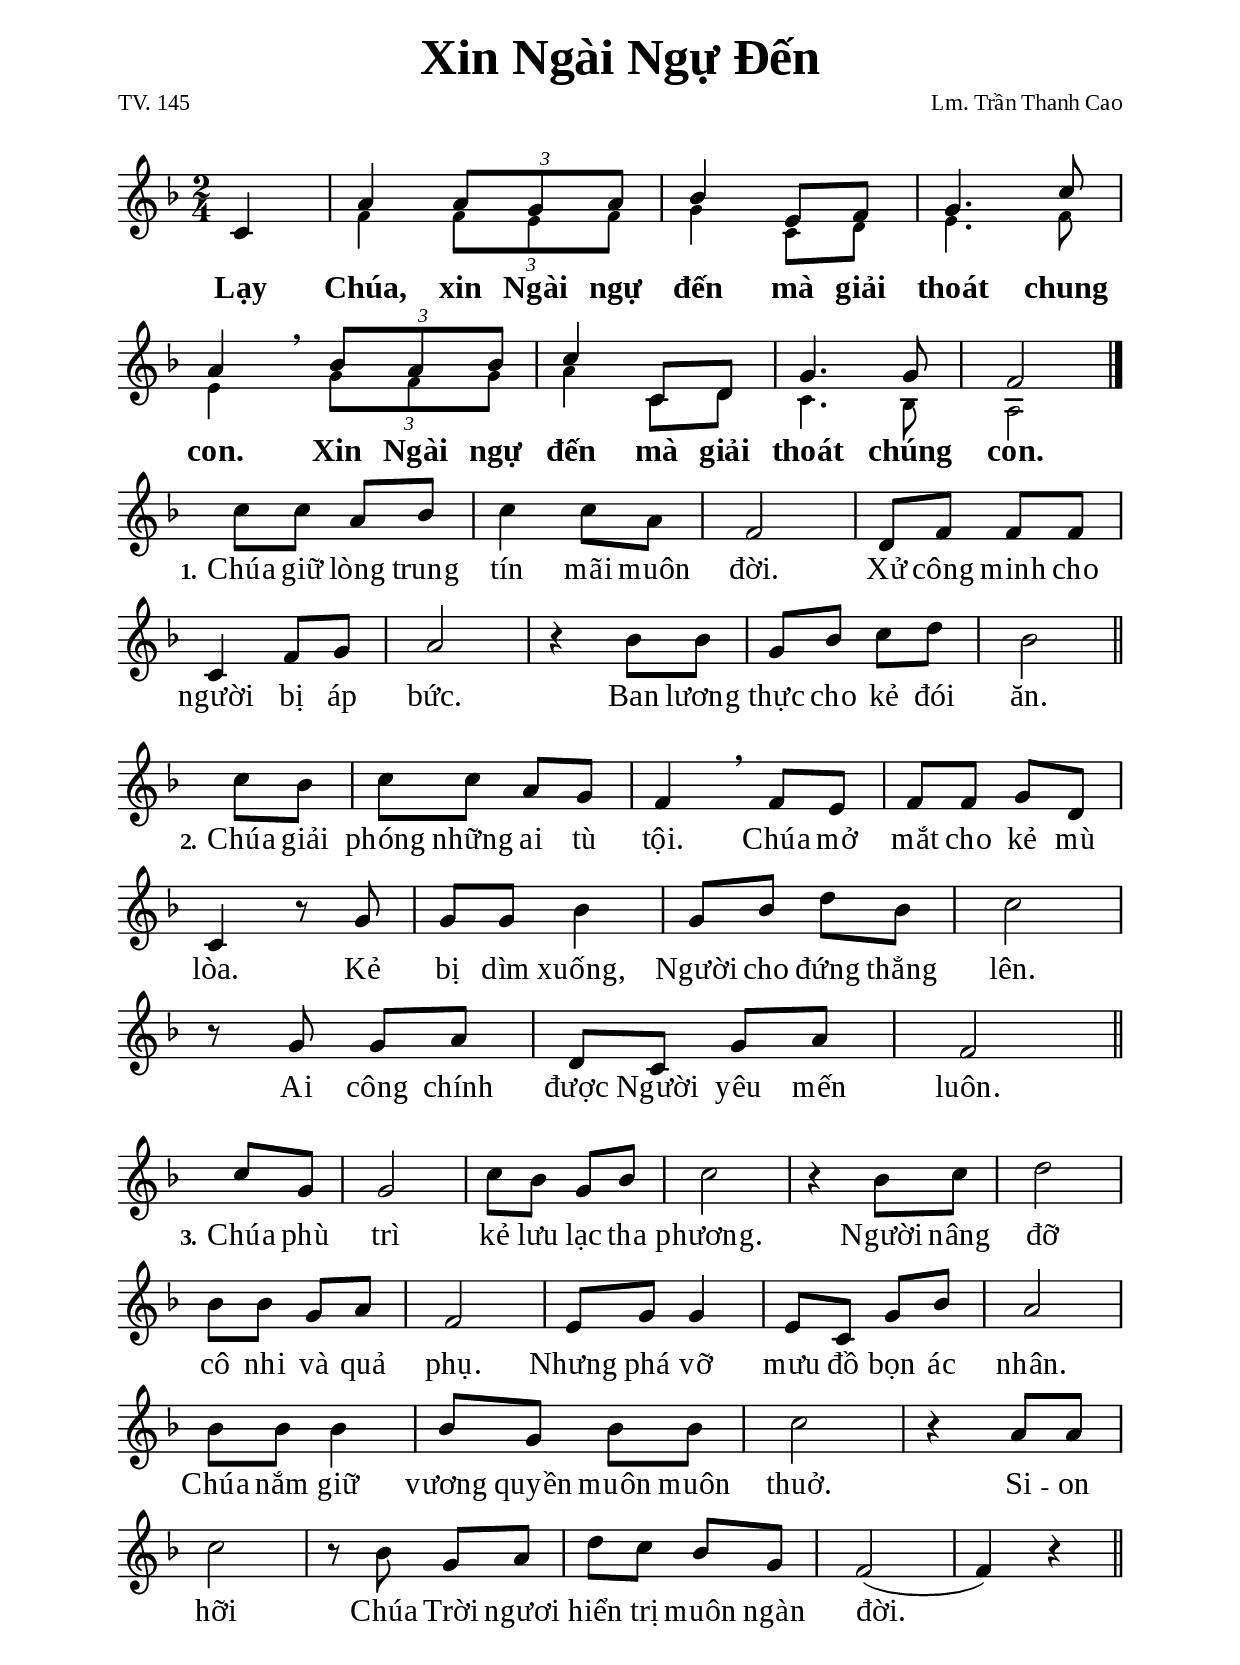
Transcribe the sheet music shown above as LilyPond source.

% Cài đặt chung
\version "2.20.0"
\include "english.ly"

\header {
  title = \markup { \fontsize #3 "Xin Ngài Ngự Đến" }
  poet = "TV. 145"
  composer = "Lm. Trần Thanh Cao"
  arranger = " "
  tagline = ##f
}

\paper {
  #(set-paper-size "a4")
  top-margin = 10\mm
  bottom-margin = 10\mm
  left-margin = 20\mm
  right-margin = 20\mm
  indent = #0
  #(define fonts
    (make-pango-font-tree
      "Liberation Serif"
      "Liberation Serif"
      "Liberation Serif"
      (/ 20 20)))
  page-count = #1
}

% Nhạc điệp khúc
nhacDiepKhucSop = \relative c' {
  \partial 4 c4 |
  a' \tuplet 3/2 { a8 g a } |
  bf4 e,8 f |
  g4. c8 |
  a4 \breathe \tuplet 3/2 { bf8 a bf } |
  c4 c,8 d |
  g4. g8 |
  f2 \bar "|."
}

nhacDiepKhucBas = \relative c' {
  \skip 4
  f4 \tuplet 3/2 { f8 e f } |
  g4 c,8 d |
  e4. f8 |
  e4 \tuplet 3/2 { g8 f g } |
  a4 c,8 d |
  c4. bf8 |
  a2
}

% Nhạc phiên khúc
nhacPhienKhucMot = \relative c'' {
  c8 c a bf |
  c4 c8 a |
  f2 |
  d8 f f f | \break
  c4 f8 g |
  a2 |
  r4 bf8 bf |
  g bf c d |
  bf2 \bar "||"
}

nhacPhienKhucHai = \relative c' {
  \partial 4 c'8 bf |
  c c a g |
  f4 \breathe f8 e |
  f f g d |
  c4 r8 g' |
  g g bf4 |
  g8 bf d bf |
  c2 |
  r8 g g a |
  d, c g' a |
  f2 \bar "||"
}

nhacPhienKhucBa = \relative c' {
  \partial 4 c'8 g |
  g2 |
  c8 bf g bf |
  c2 |
  r4 bf8 c |
  d2 |
  bf8 bf g a |
  f2 |
  e8 g g4 |
  e8 c g' bf |
  a2 |
  bf8 bf bf4 |
  bf8 g bf bf |
  c2 |
  r4 a8 a |
  c2 |
  r8 bf g a |
  d c bf g |
  f2 ( |
  f4) r4 \bar "||"
}

% Lời điệp khúc
loiDiepKhuc = \lyricmode {
  Lạy Chúa, xin Ngài ngự đến mà giải thoát chung con.
  Xin Ngài ngự đến mà giải thoát chúng con.
}

% Lời phiên khúc
loiPhienKhucMot = \lyricmode {
  \set stanza = #"1."
  Chúa giữ lòng trung tín mãi muôn đời.
  Xử công minh cho người bị áp bức.
  Ban lương thực cho kẻ đói ăn.
}

loiPhienKhucHai = \lyricmode {
  \set stanza = #"2."
  Chúa giải phóng những ai tù tội.
  Chúa mở mắt cho kẻ mù lòa.
  Kẻ bị dìm xuống, Người cho đứng thẳng lên.
  Ai công chính được Người yêu mến luôn.
}

loiPhienKhucBa = \lyricmode {
  \set stanza = #"3."
  Chúa phù trì kẻ lưu lạc tha phương.
  Người nâng đỡ cô nhi và quả phụ.
  Nhưng phá vỡ mưu đồ bọn ác nhân.
  Chúa nắm giữ vương quyền muôn muôn thuở.
  Si -- on hỡi Chúa Trời ngươi hiển trị muôn ngàn đời.
}


% Dàn trang
\score {
  \new ChoirStaff <<
    \new Staff = diepKhuc \with {
        \consists "Merge_rests_engraver"
        \magnifyStaff #(magstep +1)
      }
      <<
      \new Voice = beSop {
        \voiceOne \key f \major \time 2/4 \nhacDiepKhucSop
      }
      \new Voice = beBas {
        \override NoteHead.font-size = #-2
        \voiceTwo \key f \major \time 2/4 \nhacDiepKhucBas
      }
    >>
    \new Lyrics \lyricsto beSop \loiDiepKhuc
  >>
  \layout {
    \override Lyrics.LyricText.font-series = #'bold
    \override Lyrics.LyricText.font-size = #+3
    \override Lyrics.LyricSpace.minimum-distance = #2.0
    \override Score.BarNumber.break-visibility = ##(#f #f #f)
    \override Score.SpacingSpanner.uniform-stretching = ##t
  }
}

\score {
  \new ChoirStaff <<
    \new Staff = phienKhuc \with {
        \magnifyStaff #(magstep +1)
      }
      <<
      \new Voice = beSop {
        \key f \major \time 2/4 \nhacPhienKhucMot
      }
    >>
    \new Lyrics \lyricsto beSop \loiPhienKhucMot
  >>
  \layout {
    \override Staff.TimeSignature.transparent = ##t
    \override Lyrics.LyricText.font-size = #+3
    \override Lyrics.LyricSpace.minimum-distance = #0.5
    \override Score.BarNumber.break-visibility = ##(#f #f #f)
    \override Score.SpacingSpanner.uniform-stretching = ##t
  }
}

\score {
  \new ChoirStaff <<
    \new Staff = phienKhuc \with {
        \magnifyStaff #(magstep +1)
      }
      <<
      \new Voice = beSop {
        \key f \major \time 2/4 \nhacPhienKhucHai
      }
    >>
    \new Lyrics \lyricsto beSop \loiPhienKhucHai
  >>
  \layout {
    \override Staff.TimeSignature.transparent = ##t
    \override Lyrics.LyricText.font-size = #+3
    \override Lyrics.LyricSpace.minimum-distance = #0.5
    \override Score.BarNumber.break-visibility = ##(#f #f #f)
    \override Score.SpacingSpanner.uniform-stretching = ##t
  }
}

\score {
  \new ChoirStaff <<
    \new Staff = phienKhuc \with {
        \magnifyStaff #(magstep +1)
      }
      <<
      \new Voice = beSop {
        \key f \major \time 2/4 \nhacPhienKhucBa
      }
    >>
    \new Lyrics \lyricsto beSop \loiPhienKhucBa
  >>
  \layout {
    \override Staff.TimeSignature.transparent = ##t
    \override Lyrics.LyricText.font-size = #+3
    \override Lyrics.LyricSpace.minimum-distance = #0.5
    \override Score.BarNumber.break-visibility = ##(#f #f #f)
    \override Score.SpacingSpanner.uniform-stretching = ##t
  }
}
